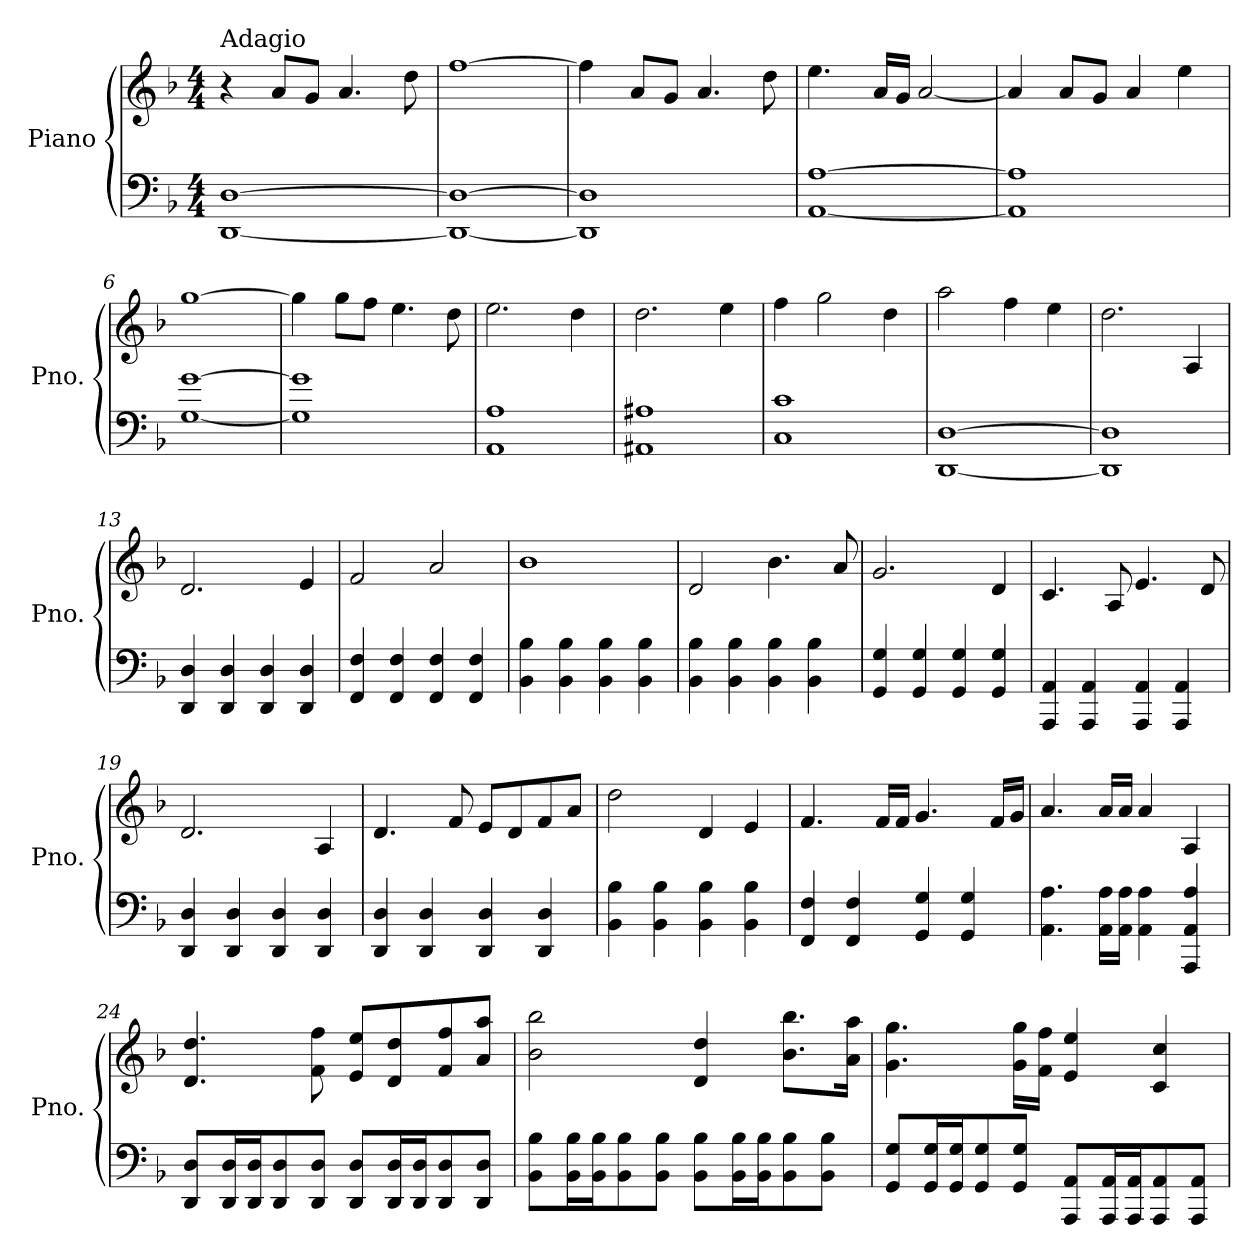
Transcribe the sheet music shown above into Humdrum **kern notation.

**kern	**kern	**dynam
*part1	*part1	*part1
*staff2	*staff1	*staff1/2
*I"Piano	*	*
*I'Pno.	*	*
*clefF4	*clefG2	*
*k[b-]	*k[b-]	*
*F:	*F:	*
*M4/4	*M4/4	*
=1	=1	=1
!	!LO:TX:a:t=Adagio	!
!	!	!LO:DY:b=2
!	!	!LO:DY:n=1:b
[1DD [1D	4r	mp mp
.	8a/L	.
.	8g/J	.
.	4.a/	.
.	8dd\	.
=2	=2	=2
1DD_ 1D_	[1ff	.
=3	=3	=3
1DD] 1D]	4ff\]	.
.	8a/L	.
.	8g/J	.
.	4.a/	.
.	8dd\	.
=4	=4	=4
[1AA [1A	4.ee\	.
.	16a/LL	.
.	16g/JJ	.
.	[2a/	.
=5	=5	=5
1AA] 1A]	4a/]	.
.	8a/L	.
.	8g/J	.
.	4a/	.
.	4ee\	.
=6	=6	=6
[1G [1g	[1gg	.
=7	=7	=7
1G] 1g]	4gg\]	.
.	8gg\L	.
.	8ff\J	.
.	4.ee\	.
.	8dd\	.
=8	=8	=8
1AA 1A	2.ee\	.
.	4dd\	.
!!LO:LB:g=z
=9	=9	=9
1AA#X 1A#X	2.dd\	.
.	4ee\	.
=10	=10	=10
1C 1c	4ff\	.
.	2gg\	.
.	4dd\	.
=11	=11	=11
[1DD [1D	2aa\	.
.	4ff\	.
.	4ee\	.
=12	=12	=12
1DD] 1D]	2.dd\	.
.	4A/	.
=13	=13	=13
!	!	!LO:DY:b=2
!	!	!LO:DY:n=1:b
4DD/ 4D/	2.d/	mf mf
4DD/ 4D/	.	.
4DD/ 4D/	.	.
4DD/ 4D/	4e/	.
=14	=14	=14
4FF/ 4F/	2f/	.
4FF/ 4F/	.	.
4FF/ 4F/	2a/	.
4FF/ 4F/	.	.
=15	=15	=15
4BB-\ 4B-\	1b-	.
4BB-\ 4B-\	.	.
4BB-\ 4B-\	.	.
4BB-\ 4B-\	.	.
=16	=16	=16
4BB-\ 4B-\	2d/	.
4BB-\ 4B-\	.	.
4BB-\ 4B-\	4.b-\	.
4BB-\ 4B-\	.	.
.	8a/	.
=17	=17	=17
4GG/ 4G/	2.g/	.
4GG/ 4G/	.	.
4GG/ 4G/	.	.
4GG/ 4G/	4d/	.
!!LO:LB:g=z
=18	=18	=18
4AAA/ 4AA/	4.c/	.
4AAA/ 4AA/	.	.
.	8A/	.
4AAA/ 4AA/	4.e/	.
4AAA/ 4AA/	.	.
.	8d/	.
=19	=19	=19
4DD/ 4D/	2.d/	.
4DD/ 4D/	.	.
4DD/ 4D/	.	.
4DD/ 4D/	4A/	.
=20	=20	=20
4DD/ 4D/	4.d/	.
4DD/ 4D/	.	.
.	8f/	.
4DD/ 4D/	8e/L	.
.	8d/	.
4DD/ 4D/	8f/	.
.	8a/J	.
=21	=21	=21
4BB-\ 4B-\	2dd\	.
4BB-\ 4B-\	.	.
4BB-\ 4B-\	4d/	.
4BB-\ 4B-\	4e/	.
=22	=22	=22
4FF/ 4F/	4.f/	.
4FF/ 4F/	.	.
.	16f/LL	.
.	16f/JJ	.
4GG/ 4G/	4.g/	.
4GG/ 4G/	.	.
.	16f/LL	.
.	16g/JJ	.
=23	=23	=23
4.AA\ 4.A\	4.a/	.
16AA\ 16A\LL	16a/LL	.
16AA\ 16A\JJ	16a/JJ	.
4AA\ 4A\	4a/	.
4AAA/ 4AA/ 4A/	4A/	.
!!LO:LB:g=z
=24	=24	=24
8DD/ 8D/L	4.d/ 4.dd/	.
16DD/ 16D/L	.	.
16DD/ 16D/J	.	.
8DD/ 8D/	.	.
8DD/ 8D/J	8f\ 8ff\	.
8DD/ 8D/L	8e/ 8ee/L	.
16DD/ 16D/L	8d/ 8dd/	.
16DD/ 16D/J	.	.
8DD/ 8D/	8f/ 8ff/	.
8DD/ 8D/J	8a/ 8aa/J	.
=25	=25	=25
8BB-\ 8B-\L	2b-\ 2bb-\	.
16BB-\ 16B-\L	.	.
16BB-\ 16B-\J	.	.
8BB-\ 8B-\	.	.
8BB-\ 8B-\J	.	.
8BB-\ 8B-\L	4d/ 4dd/	.
16BB-\ 16B-\L	.	.
16BB-\ 16B-\J	.	.
8BB-\ 8B-\	8.b-\ 8.bb-\L	.
8BB-\ 8B-\J	.	.
.	16a\ 16aa\Jk	.
=26	=26	=26
8GG/ 8G/L	4.g\ 4.gg\	.
16GG/ 16G/L	.	.
16GG/ 16G/J	.	.
8GG/ 8G/	.	.
8GG/ 8G/J	16g\ 16gg\LL	.
.	16f\ 16ff\JJ	.
8AAA/ 8AA/L	4e/ 4ee/	.
16AAA/ 16AA/L	.	.
16AAA/ 16AA/J	.	.
8AAA/ 8AA/	4c/ 4cc/	.
8AAA/ 8AA/J	.	.
=	=	=
*-	*-	*-
